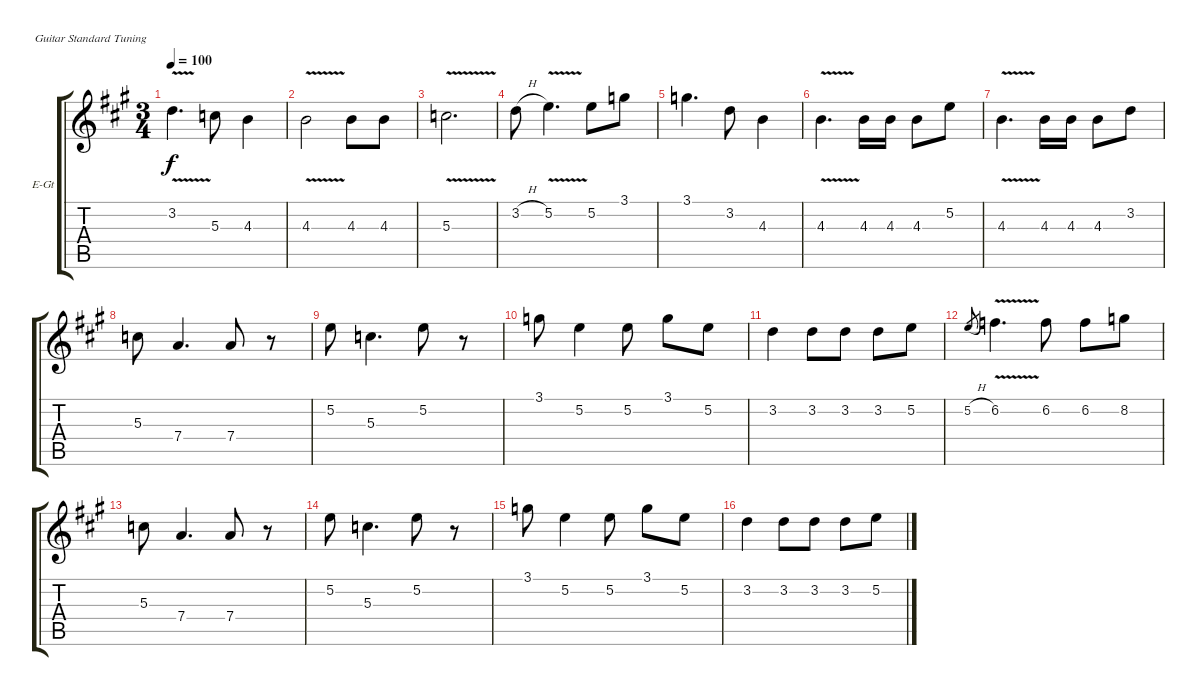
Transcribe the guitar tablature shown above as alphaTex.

\bracketExtendMode groupsimilarinstruments
\firstSystemTrackNameOrientation horizontal
\otherSystemsTrackNameOrientation horizontal
\track ("3 Guitar" "E-Gt") {instrument distortionguitar}
\staff {score tabs}
\tuning (E4 B3 G3 D3 A2 E2)
\ts (3 4)
\tempo 100
\clef g2
\scale
1.07062
\ks a
3.2{v}.4{d dy f} 5.3.8 4.3.4 |
\scale
0.929382 4.3{v}.2 4.3.8 4.3.8 |
\scale
1.07062 5.3{v}.2{d} |
\scale
0.929382 3.2{h}.8 5.2{v}.4{d} 5.2.8 3.1.8 |
\scale
1.07062 3.1.4{d} 3.2.8 4.3.4 |
\scale
0.929382 4.3{v}.4{d} 4.3.16 4.3.16 4.3.8 5.2.8 |
\scale
1.07062 4.3{v}.4{d} 4.3.16 4.3.16 4.3.8 3.2.8 |
\scale
0.929382 5.3.8 7.4.4{d} 7.4.8 r.8 |
\scale
1.07062 5.2.8 5.3.4{d} 5.2.8 r.8 |
\scale
0.929382 3.1.8 5.2.4 5.2.8 3.1.8 5.2.8 |
\scale
1.07062 3.2.4 3.2.8 3.2.8 3.2.8 5.2.8 |
\scale
0.929382 5.2{h}.8{gr} 6.2{v}.4{d} 6.2.8 6.2.8 8.2.8 |
\scale
1.07062 5.3.8 7.4.4{d} 7.4.8 r.8 |
\scale
0.929382 5.2.8 5.3.4{d} 5.2.8 r.8 |
\scale
1.07062 3.1.8 5.2.4 5.2.8 3.1.8 5.2.8 |
\scale
0.929382 3.2.4 3.2.8 3.2.8 3.2.8 5.2.8
